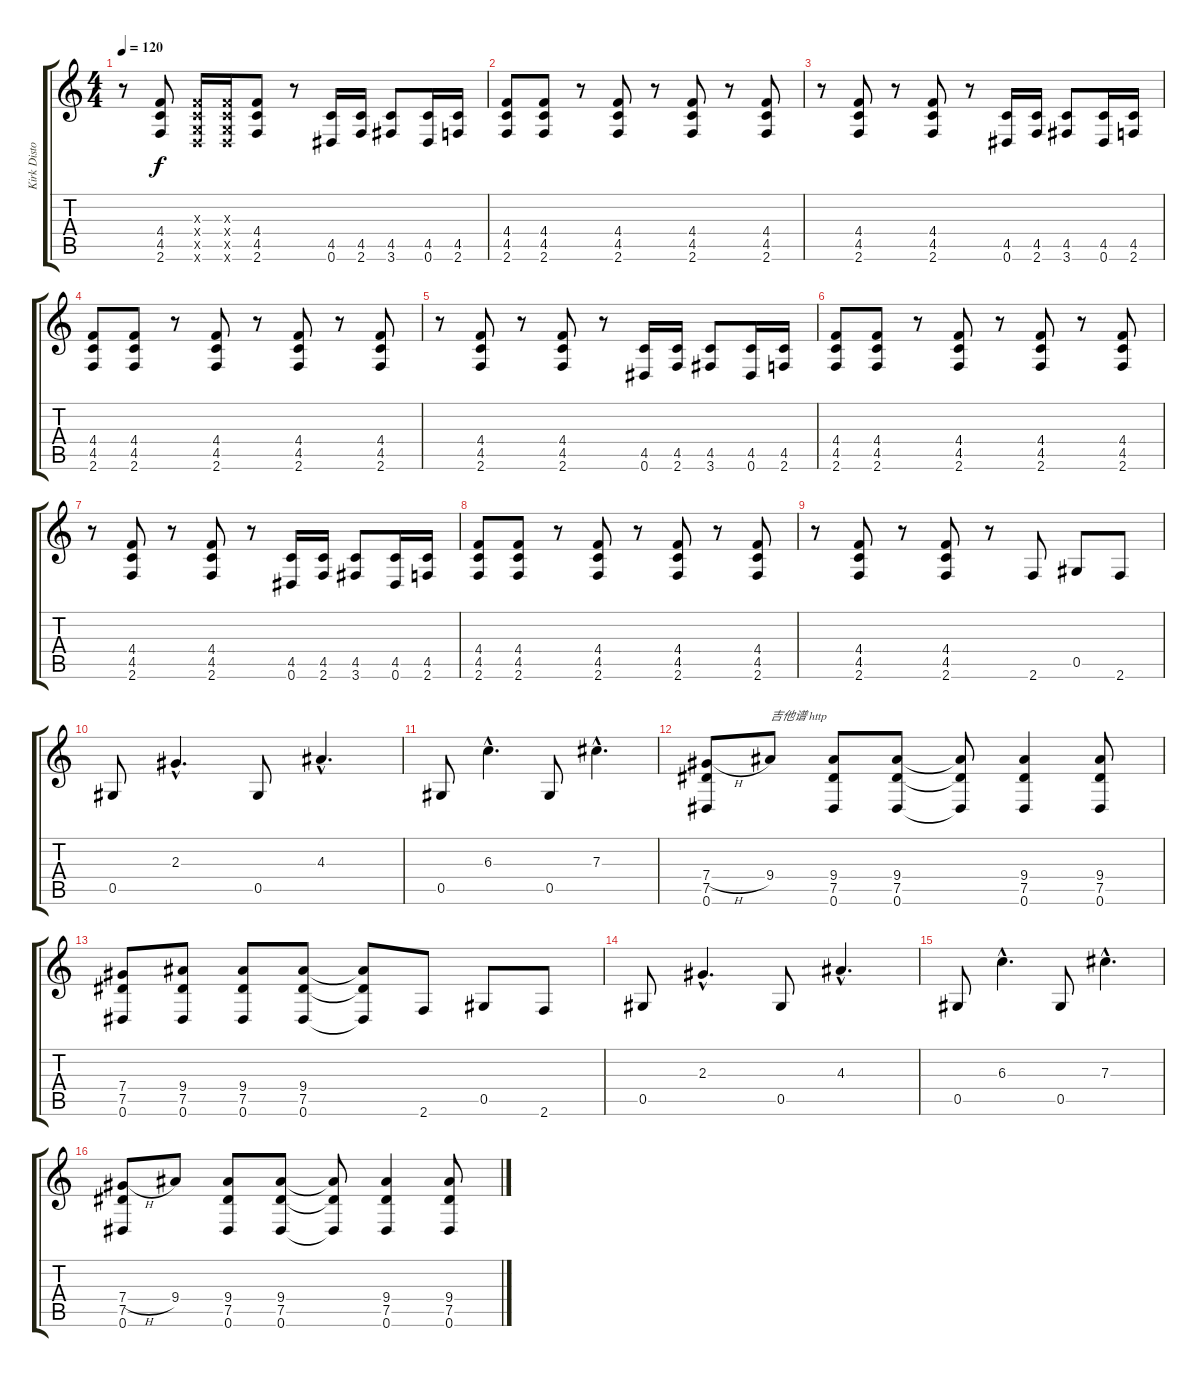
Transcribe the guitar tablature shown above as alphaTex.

\track ("Kirk Disto" "Kirk Disto") {instrument distortionguitar}
\staff {score tabs}
\tuning (Eb4 Bb3 Gb3 Db3 Ab2 Eb2) {hide}
\ts (4 4)
\tempo 120
\clef g2
\ks c
r.8{dy f} (4.4 4.5 2.6).8 (-1.3{x} -1.4{x} -1.5{x} -1.6{x}).16 (-1.3{x} -1.4{x} -1.5{x} -1.6{x}).16 (4.4 4.5 2.6).8 r.8 (4.5 0.6).16 (4.5 2.6).16 (4.5 3.6).8 (4.5 0.6).16 (4.5 2.6).16 |
(4.4 4.5 2.6).8 (4.4 4.5 2.6).8 r.8 (4.4 4.5 2.6).8 r.8 (4.4 4.5 2.6).8 r.8 (4.4 4.5 2.6).8 |
r.8 (4.4 4.5 2.6).8 r.8 (4.4 4.5 2.6).8 r.8 (4.5 0.6).16 (4.5 2.6).16 (4.5 3.6).8 (4.5 0.6).16 (4.5 2.6).16 |
(4.4 4.5 2.6).8 (4.4 4.5 2.6).8 r.8 (4.4 4.5 2.6).8 r.8 (4.4 4.5 2.6).8 r.8 (4.4 4.5 2.6).8 |
r.8 (4.4 4.5 2.6).8 r.8 (4.4 4.5 2.6).8 r.8 (4.5 0.6).16 (4.5 2.6).16 (4.5 3.6).8 (4.5 0.6).16 (4.5 2.6).16 |
(4.4 4.5 2.6).8 (4.4 4.5 2.6).8 r.8 (4.4 4.5 2.6).8 r.8 (4.4 4.5 2.6).8 r.8 (4.4 4.5 2.6).8 |
r.8 (4.4 4.5 2.6).8 r.8 (4.4 4.5 2.6).8 r.8 (4.5 0.6).16 (4.5 2.6).16 (4.5 3.6).8 (4.5 0.6).16 (4.5 2.6).16 |
(4.4 4.5 2.6).8 (4.4 4.5 2.6).8 r.8 (4.4 4.5 2.6).8 r.8 (4.4 4.5 2.6).8 r.8 (4.4 4.5 2.6).8 |
r.8 (4.4 4.5 2.6).8 r.8 (4.4 4.5 2.6).8 r.8 2.6.8 0.5.8 2.6.8 |
0.5.8 2.3{hac}.4{d} 0.5.8 4.3{hac}.4{d} |
0.5.8 6.3{hac}.4{d} 0.5.8 7.3{hac}.4{d} |
(7.4{h} 7.5 0.6).8 9.4.8{txt "吉他谱 http"} (9.4 7.5 0.6).8 (9.4 7.5 0.6).8 (9.4{t} 7.5{t} 0.6{t}).8 (9.4 7.5 0.6).4 (9.4 7.5 0.6).8 |
(7.4 7.5 0.6).8 (9.4 7.5 0.6).8 (9.4 7.5 0.6).8 (9.4 7.5 0.6).8 (9.4{t} 7.5{t} 0.6{t}).8 2.6.8 0.5.8 2.6.8 |
0.5.8 2.3{hac}.4{d} 0.5.8 4.3{hac}.4{d} |
0.5.8 6.3{hac}.4{d} 0.5.8 7.3{hac}.4{d} |
(7.4{h} 7.5 0.6).8 9.4.8 (9.4 7.5 0.6).8 (9.4 7.5 0.6).8 (9.4{t} 7.5{t} 0.6{t}).8 (9.4 7.5 0.6).4 (9.4 7.5 0.6).8
